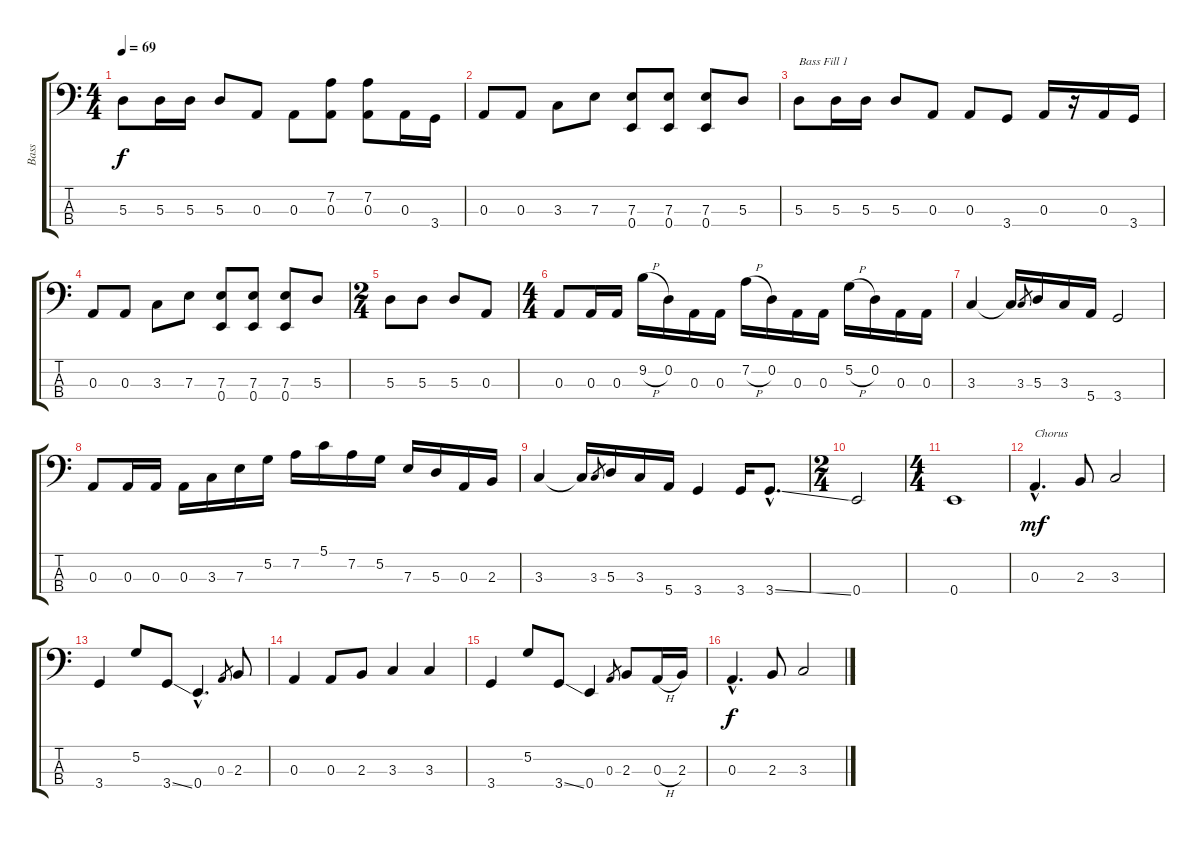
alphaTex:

\track ("Bass" "Bass") {instrument electricbassfinger}
\staff {score tabs}
\tuning (G2 D2 A1 E1) {hide}
\ts (4 4)
\tempo 69
\clef f4
\ks c
5.3.8{dy f} 5.3.16 5.3.16 5.3.8 0.3.8 0.3.8 (7.2 0.3).8 (7.2 0.3).8 0.3.16 3.4.16 |
0.3.8 0.3.8 3.3.8 7.3.8 (7.3 0.4).8 (7.3 0.4).8 (7.3 0.4).8 5.3.8 |
5.3.8{txt "Bass Fill 1"} 5.3.16 5.3.16 5.3.8 0.3.8 0.3.8 3.4.8 0.3.16 r.16 0.3.16 3.4.16 |
0.3.8 0.3.8 3.3.8 7.3.8 (7.3 0.4).8 (7.3 0.4).8 (7.3 0.4).8 5.3.8 |
\ts (2 4)
5.3.8 5.3.8 5.3.8 0.3.8 |
\ts (4 4)
0.3.8 0.3.16 0.3.16 9.2{h}.16 0.2.16 0.3.16 0.3.16 7.2{h}.16 0.2.16 0.3.16 0.3.16 5.2{h}.16 0.2.16 0.3.16 0.3.16 |
3.3.4 3.3{t}.16 3.3.8{gr} 5.3.16 3.3.16 5.4.16 3.4.2 |
0.3.8 0.3.16 0.3.16 0.3.16 3.3.16 7.3.16 5.2.16 7.2.16 5.1.16 7.2.16 5.2.16 7.3.16 5.3.16 0.3.16 2.3.16 |
3.3.4 3.3{t}.16 3.3.8{gr} 5.3.16 3.3.16 5.4.16 3.4.4 3.4.16 3.4{ss hac}.8{d} |
\ts (2 4)
0.4.2 |
\ts (4 4)
0.4.1 |
0.3{hac}.4{d txt "Chorus" dy mf} 2.3.8 3.3.2 |
3.4.4 5.2.8 3.4{ss}.8 0.4{hac}.4{d} 0.3.8{gr} 2.3.8 |
0.3.4 0.3.8 2.3.8 3.3.4 3.3.4 |
3.4.4 5.2.8 3.4{ss}.8 0.4.4 0.3.8{gr} 2.3.8 0.3{h}.16 2.3.16 |
0.3{hac}.4{d dy f} 2.3.8 3.3.2
